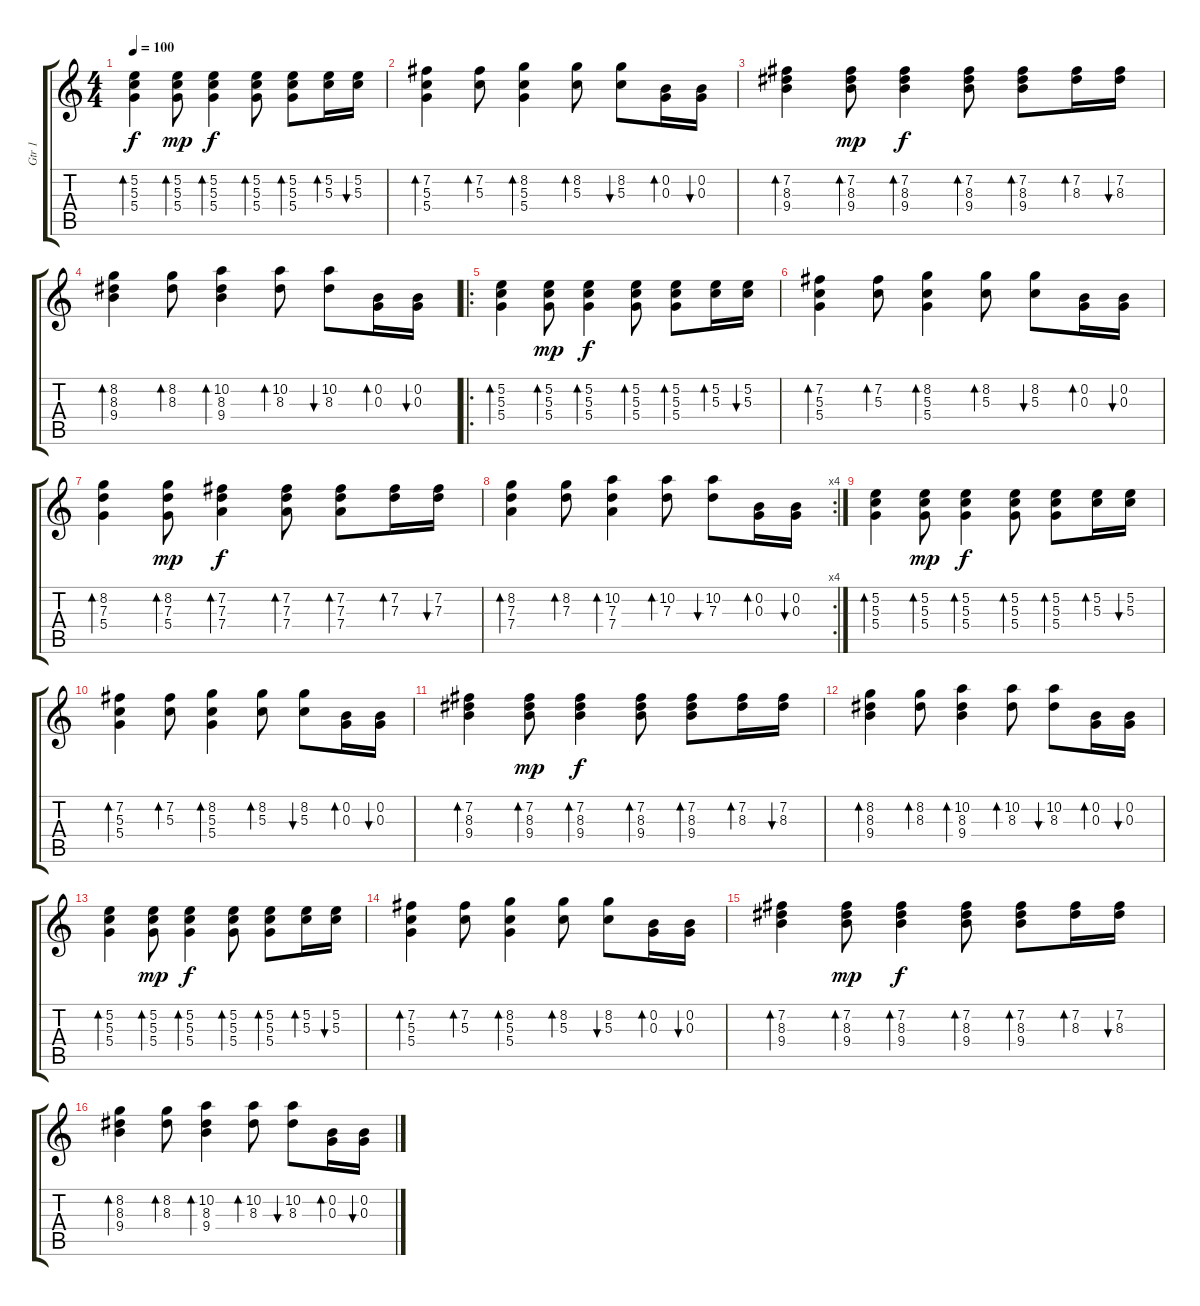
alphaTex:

\track ("Gtr 1" "Gtr 1") {instrument acousticguitarsteel}
\staff {score tabs}
\tuning (E4 B3 G3 D3 A2 D2) {hide}
\ts (4 4)
\tempo 100
\clef g2
\ks c
(5.2 5.3 5.4).4{bd 60 dy f} (5.2 5.3 5.4).8{bd 60 dy mp} (5.2 5.3 5.4).4{bd 60 dy f} (5.2 5.3 5.4).8{bd 60} (5.2 5.3 5.4).8{bd 60} (5.2 5.3).16{bd 60} (5.2 5.3).16{bu 60} |
(7.2 5.3 5.4).4{bd 60} (7.2 5.3).8{bd 60} (8.2 5.3 5.4).4{bd 60} (8.2 5.3).8{bd 30} (8.2 5.3).8{bu 30} (0.2 0.3).16{bd 60} (0.2 0.3).16{bu 60} |
(7.2 8.3 9.4).4{bd 60} (7.2 8.3 9.4).8{bd 60 dy mp} (7.2 8.3 9.4).4{bd 60 dy f} (7.2 8.3 9.4).8{bd 60} (7.2 8.3 9.4).8{bd 60} (7.2 8.3).16{bd 60} (7.2 8.3).16{bu 60} |
(8.2 8.3 9.4).4{bd 60} (8.2 8.3).8{bd 60} (10.2 8.3 9.4).4{bd 60} (10.2 8.3).8{bd 30} (10.2 8.3).8{bu 30} (0.2 0.3).16{bd 60} (0.2 0.3).16{bu 60} |
\ro
(5.2 5.3 5.4).4{bd 60} (5.2 5.3 5.4).8{bd 60 dy mp} (5.2 5.3 5.4).4{bd 60 dy f} (5.2 5.3 5.4).8{bd 60} (5.2 5.3 5.4).8{bd 60} (5.2 5.3).16{bd 60} (5.2 5.3).16{bu 60} |
(7.2 5.3 5.4).4{bd 60} (7.2 5.3).8{bd 60} (8.2 5.3 5.4).4{bd 60} (8.2 5.3).8{bd 30} (8.2 5.3).8{bu 30} (0.2 0.3).16{bd 60} (0.2 0.3).16{bu 60} |
(8.2 7.3 5.4).4{bd 60} (8.2 7.3 5.4).8{bd 60 dy mp} (7.2 7.3 7.4).4{bd 60 dy f} (7.2 7.3 7.4).8{bd 60} (7.2 7.3 7.4).8{bd 60} (7.2 7.3).16{bd 60} (7.2 7.3).16{bu 60} |
\rc 4
(8.2 7.3 7.4).4{bd 60} (8.2 7.3).8{bd 60} (10.2 7.3 7.4).4{bd 60} (10.2 7.3).8{bd 30} (10.2 7.3).8{bu 30} (0.2 0.3).16{bd 60} (0.2 0.3).16{bu 60} |
(5.2 5.3 5.4).4{bd 60} (5.2 5.3 5.4).8{bd 60 dy mp} (5.2 5.3 5.4).4{bd 60 dy f} (5.2 5.3 5.4).8{bd 60} (5.2 5.3 5.4).8{bd 60} (5.2 5.3).16{bd 60} (5.2 5.3).16{bu 60} |
(7.2 5.3 5.4).4{bd 60} (7.2 5.3).8{bd 60} (8.2 5.3 5.4).4{bd 60} (8.2 5.3).8{bd 30} (8.2 5.3).8{bu 30} (0.2 0.3).16{bd 60} (0.2 0.3).16{bu 60} |
(7.2 8.3 9.4).4{bd 60} (7.2 8.3 9.4).8{bd 60 dy mp} (7.2 8.3 9.4).4{bd 60 dy f} (7.2 8.3 9.4).8{bd 60} (7.2 8.3 9.4).8{bd 60} (7.2 8.3).16{bd 60} (7.2 8.3).16{bu 60} |
(8.2 8.3 9.4).4{bd 60} (8.2 8.3).8{bd 60} (10.2 8.3 9.4).4{bd 60} (10.2 8.3).8{bd 30} (10.2 8.3).8{bu 30} (0.2 0.3).16{bd 60} (0.2 0.3).16{bu 60} |
(5.2 5.3 5.4).4{bd 60} (5.2 5.3 5.4).8{bd 60 dy mp} (5.2 5.3 5.4).4{bd 60 dy f} (5.2 5.3 5.4).8{bd 60} (5.2 5.3 5.4).8{bd 60} (5.2 5.3).16{bd 60} (5.2 5.3).16{bu 60} |
(7.2 5.3 5.4).4{bd 60} (7.2 5.3).8{bd 60} (8.2 5.3 5.4).4{bd 60} (8.2 5.3).8{bd 30} (8.2 5.3).8{bu 30} (0.2 0.3).16{bd 60} (0.2 0.3).16{bu 60} |
(7.2 8.3 9.4).4{bd 60} (7.2 8.3 9.4).8{bd 60 dy mp} (7.2 8.3 9.4).4{bd 60 dy f} (7.2 8.3 9.4).8{bd 60} (7.2 8.3 9.4).8{bd 60} (7.2 8.3).16{bd 60} (7.2 8.3).16{bu 60} |
(8.2 8.3 9.4).4{bd 60} (8.2 8.3).8{bd 60} (10.2 8.3 9.4).4{bd 60} (10.2 8.3).8{bd 30} (10.2 8.3).8{bu 30} (0.2 0.3).16{bd 60} (0.2 0.3).16{bu 60}
